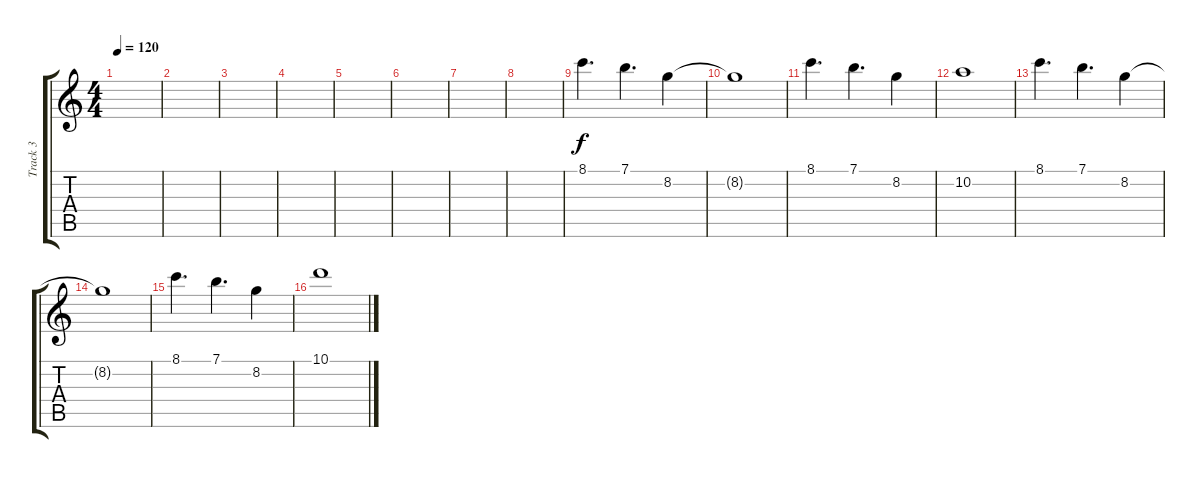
\track ("Track 3" "Track 3") {instrument distortionguitar}
\staff {score tabs}
\tuning (E4 B3 G3 D3 A2 E2) {hide}
\ts (4 4)
\tempo 120
\clef g2
\ks c
|
|
|
|
|
|
|
|
8.1.4{d} 7.1.4{d} 8.2.4 |
8.2{t}.1 |
8.1.4{d} 7.1.4{d} 8.2.4 |
10.2.1 |
8.1.4{d} 7.1.4{d} 8.2.4 |
8.2{t}.1 |
8.1.4{d} 7.1.4{d} 8.2.4 |
10.1.1
